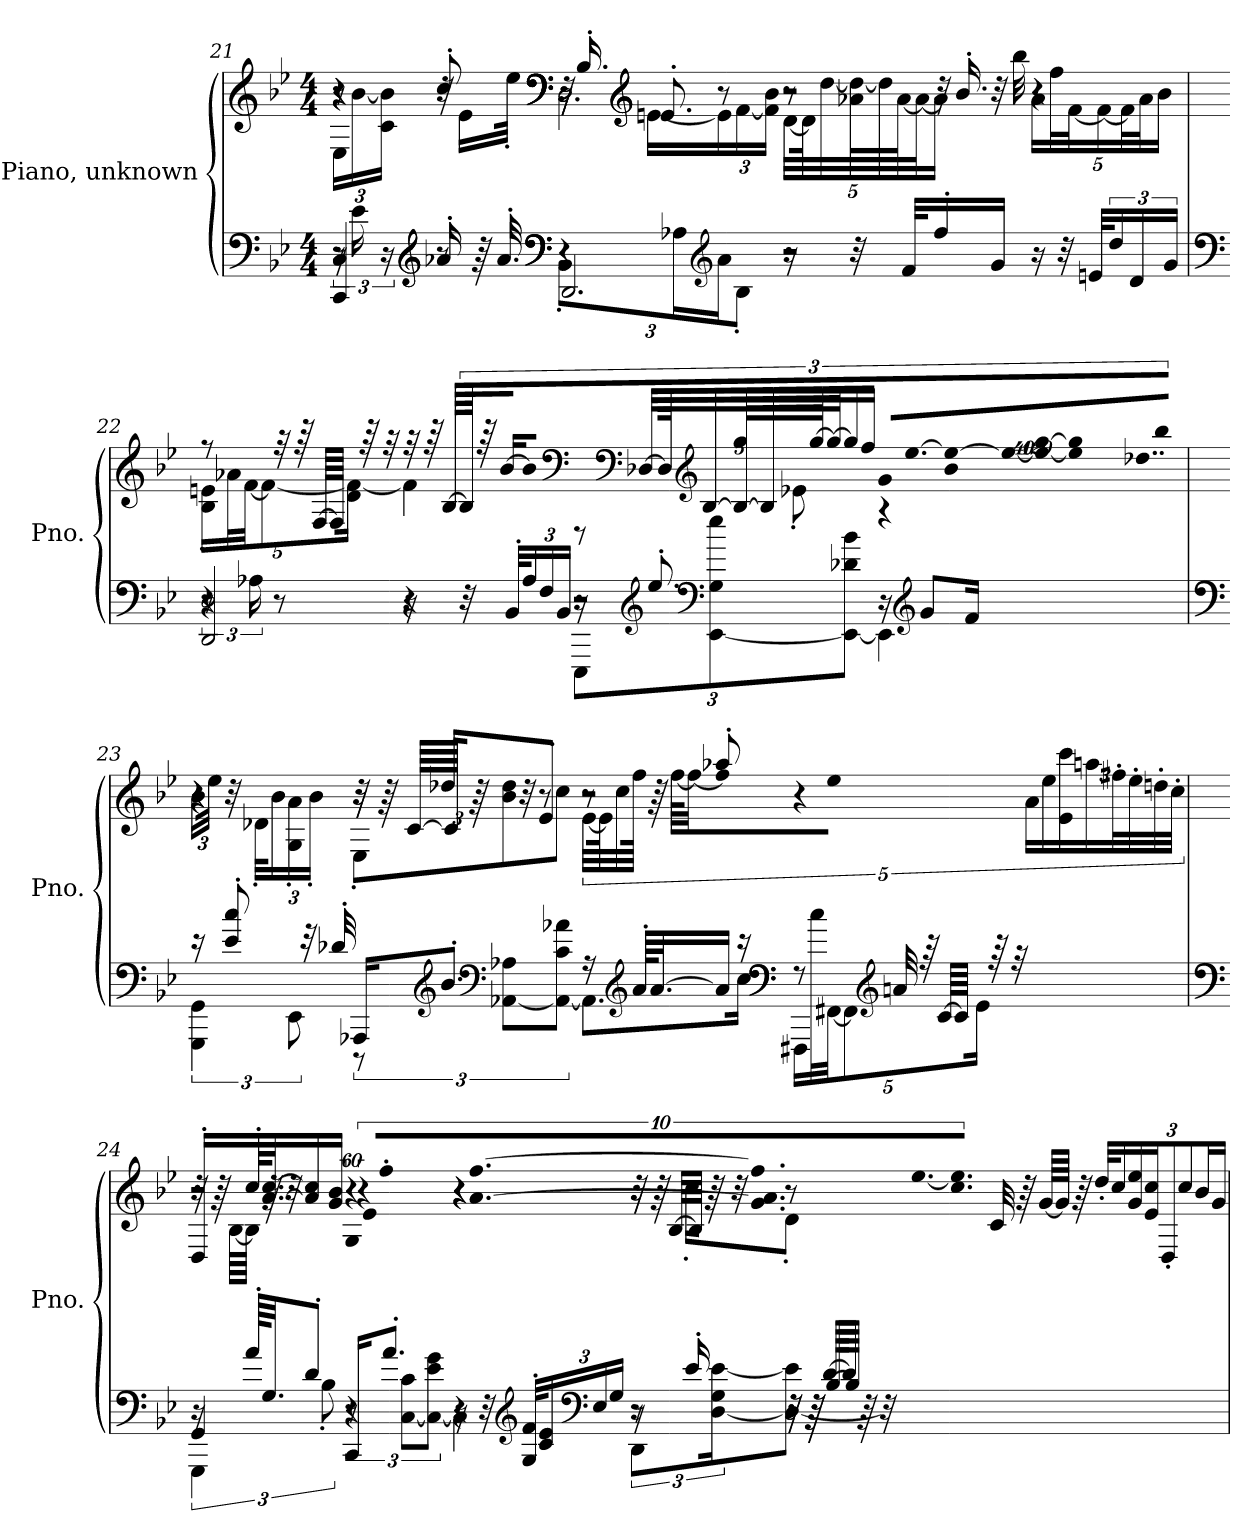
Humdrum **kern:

**kern	**kern
*part1	*part1
*staff2	*staff1
*I"Piano, unknown	*
*I'Pno.	*
!!LO:LB:g=z
*clefF4	*clefG2
*k[b-e-]	*k[b-e-]
*M4/4	*M4/4
=21	=21
*^	*^
*	*^	*	*
*	*	*	*	*Xbrackettup
*	*	*	*^	*^
8r	24r	4CC/ 4C/	8r	24E-\LL	4r	4r
.	24e-\	.	.	[24b-\	.	.
.	24r	.	.	24c\ 24b-\]JJ	.	.
*clefG2	*	*	*	*	*	*
16a-X'/	8r	.	8cc'/	32r	.	.
.	.	.	.	16e-\LL	.	.
64r	.	.	.	.	.	.
32.a-'/	.	.	.	.	.	.
.	.	.	.	32ee-'\JJk	.	.
*clefF4	*	*	*clefF4	*	*	*
*	*Xbrackettup	*	*	*	*	*
4r	12BB-'\L	2.DD/	16r	16r	32r	2.D\
.	.	.	.	.	16.B-'/	.
*	*	*	*clefG2	*	*	*
.	.	.	8.en'/	[16e\LL	.	.
.	24A-X\L	.	.	.	.	.
*clefG2	*	*	*	*	*	*
.	24a-\J	.	.	24e\]	8r	.
.	12B-'\J	.	.	[24f\	.	.
.	.	.	.	24f\] 24b-\JJ	.	.
16r	2r	.	8r	[40d\LLL	2r	.
.	.	.	.	80d\K]	.	.
.	.	.	.	[40dd\	.	.
32r	.	.	.	80a-X\ 80dd\_L	.	.
.	.	.	.	80dd\]	.	.
.	.	.	.	[80a-\J	.	.
32f/KLL	.	.	.	.	.	.
.	.	.	.	40a-\J_	.	.
16ff'/	.	.	32r	16a-\JJ]	.	.
.	.	.	16.b-'/	.	.	.
16g/JJ	.	.	.	32r	.	.
.	.	.	.	32bb-\	.	.
16r	.	.	4r	20a-\LL	.	.
.	.	.	.	40ff\L	.	.
32r	.	.	.	.	.	.
.	.	.	.	[40f\J	.	.
32en/KLL	.	.	.	.	.	.
.	.	.	.	20f\_	.	.
24dd/	.	.	.	.	.	.
.	.	.	.	40f\L]	.	.
24d/	.	.	.	.	.	.
.	.	.	.	40a-\J	.	.
.	.	.	.	20b-\JJ	.	.
24g/JJ	.	.	.	.	.	.
*	*	*	*v	*v	*v	*v
!!LO:LB:g=z
=22	=22	=22	=22
*clefF4	*	*	*
*	*brackettup	*	*
*	*	*	*^
4r	12r	2DD/ 2D/	8r	20B-\' 20en\'LL
.	.	.	.	40a-X\L
.	.	.	.	[40f\JJ
.	24A-X\	.	.	.
.	.	.	.	10f\_
.	8r	.	32r	.
.	.	.	64r	.
.	.	.	[64F/LLLL	.
.	.	.	64F/JJJJ]	.
.	.	.	.	20d\ 20f\_Jk
.	.	.	64r	.
.	.	.	32r	.
16r	4r	.	32r	4f\]
.	.	.	64r	.
.	.	.	[64B-/LLLL	.
*	*	*	*brackettup	*
32r	.	.	96B-/JJJJ]	.
.	.	.	96r	.
.	.	.	[24b-/KL	.
32BB-'/KLL	.	.	.	.
*Xbrackettup	*	*	*	*
24A-/	.	.	8b-/J]	.
24F/	.	.	.	.
24BB-/JJ	.	.	.	.
*	*	*	*clefF4	*
*	*	*	*Xbrackettup	*
16r	12EEE-\L	2r	[40D-X/LLL	8r
.	.	.	80D-/K]	.
*	*	*	*clefG2	*
.	.	.	[40B-/	.
*clefG2	*	*	*	*
8.ee-'/	.	.	80B-/_ 80gg/L	.
.	.	.	80B-/]	.
*clefF4	*	*	*	*
.	[12EE-\ 12G\ 12ee-\	.	.	.
.	.	.	[80gg/J	.
.	.	.	40gg/J_	.
.	.	.	16gg/]	8e-X'\
.	12EE-\_ 12d-X\ 12b-\J	.	.	.
.	.	.	16ff/JJ	.
!	!	!	!LO:N:vis=32	!
16r	4EE-\]	.	640%23g/LLL	4r
!	!	!	!LO:N:vis=32.	!
.	.	.	[1920%103ee-/	.
*clefG2	*	*	*	*
8g/L	.	.	.	.
!	!	!	!LO:N:vis=64	!
.	.	.	960%17b-/ 960%17ee-/_L	.
!	!	!	!LO:N:vis=64	!
.	.	.	960%17ee-/_	.
!	!	!	!LO:N:vis=64	!
.	.	.	960%17ee-/_ [960%17gg/	.
!	!	!	!LO:N:vis=64	!
.	.	.	960%17ee-/] 960%17gg/]J	.
.	.	.	1920ryy	.
!	!	!	!LO:N:vis=32.	!
.	.	.	1920%103dd-X/	.
16f/Jk	.	.	.	.
!	!	!	!LO:N:vis=32	!
.	.	.	640%23bb-'/JJJ	.
1920ryy	1920ryy	1920ryy	.	1920ryy
*v	*v	*v	*	*
*	*v	*v
!!LO:LB:g=z
=23	=23
*clefF4	*
*^	*
*	*brackettup	*
*	*	*^
*	*	*	*^
16r	6GGG\ 6GG\	4r	24b-\LL	4r
.	.	.	48ee-\JJk	.
8e-/' 8cc/'	.	.	32r	.
.	.	.	32d-X'\KLL	.
.	.	.	24b-\	.
.	12EE-\	.	24G\' 24a\'	.
32r	.	.	.	.
.	.	.	24b-'\JJ	.
32d-X'/	.	.	.	.
16AAA-X/KL	12r	16r	12E-'\L	32r
.	.	.	.	64r
.	.	.	.	[64c/LLLL
*clefG2	*	*	*	*
8.b-'/J	.	16dd-X'/KL	.	64c/JJJJ]
.	.	.	.	64r
*clefF4	*	*	*	*
.	[12AA-X\ 12A-X\L	.	12b-\ 12dd-\	.
.	.	.	.	32r
.	.	8e-'/J	.	8r
.	12AA-\_ 12c\ 12a-X\J	.	12cc\J	.
*	*	*	*brackettup	*
16r	8.AA-\L]	8r	[40e-\LLL	2r
.	.	.	80e-\K]	.
.	.	.	40cc\	.
*clefG2	*	*	*	*
64a-'/KLLL	.	.	80ff\JJJk	.
.	.	.	80r	.
[32.a-/J	.	.	.	.
.	.	.	[80ff\KLLL	.
.	.	.	40ff\J_	.
16a-/JJ]	.	8aa-X'/	16ff\]	.
16r	16cc\Jk	.	16ee-\JJ	.
*clefF4	*	*	*	*
*	*Xbrackettup	*	*Xbrackettup	*
8r	20FFF#X\LL	4r	24a\LL	.
.	.	.	24ee-\	.
.	40cc\L	.	.	.
.	[40FF#X\JJ	.	.	.
.	.	.	24e-\ 24ccc\	.
.	10FF#\]	.	.	.
*clefG2	*	*	*	*
32an/	.	.	24aan\	.
64r	.	.	.	.
.	.	.	48ff#X'\L	.
[64c/LLLL	.	.	.	.
64c/JJJJ]	.	.	48ee-'\	.
.	20e-\Jk	.	.	.
64r	.	.	.	.
.	.	.	48ddn'\	.
32r	.	.	.	.
.	.	.	48cc'\JJJ	.
*v	*v	*	*	*
!!LO:LB:g=z	!!	!!
=24	=24	=24	=24
*clefF4	*	*	*
*^	*	*	*
*	*brackettup	*	*	*
*	*^	*	*	*
16r	6GGG\	4GG/	16D'/LL	32r	2r
.	.	.	.	64r	.
.	.	.	.	[64B-\LLLL	.
64a'/KLLL	.	.	64cc'/KL	64B-\JJJJ]	.
32.G/JJ	.	.	[32.a/ [32.cc/J	64r	.
.	.	.	.	32r	.
8d'/J	.	.	16a/] 16cc/]	8r	.
.	12B-'\	.	.	.	.
.	.	.	16g/ 16b-/JJ	.	.
*	*	*	*brackettup	*	*
!	!	!	!LO:N:vis=32	!	!
16CC/KL	12r	4r	1920%53G/	4r	.
!	!	!	!LO:N:vis=64	!	!
.	.	.	640%9r	.	.
!	!	!	!LO:N:vis=64	!	!
.	.	.	640%9e-/KLLL	.	.
!	!	!	!LO:N:vis=32	!	!
.	.	.	1920%53ff'/	.	.
8.a'/J	.	.	.	.	.
.	[12C\ 12c\L	.	[36.a/ [36.ff/	.	.
.	.	.	36.g/ 36.a/] 36.ff/]	.	.
.	12C\_ 12e-\ 12g\J	.	[36.ee-/	.	.
.	.	.	36.cc/ 36.ee-/]JJJ	.	.
16r	4C\]	4r	32c/	4r	4r
.	.	.	64r	.	.
.	.	.	[64g/LLLL	.	.
32r	.	.	64g/JJJJ]	.	.
.	.	.	64r	.	.
*clefG2	*	*	*	*	*
32G/' 32f/'KLL	.	.	32dd'/KLL	.	.
*Xbrackettup	*	*	*Xbrackettup	*	*
24c/ 24e-/	.	.	24cc/	.	.
*clefF4	*	*	*	*	*
24E-/	.	.	24g/ 24ee-/	.	.
24G/JJ	.	.	24e-/ 24cc/J	.	.
16r	12DD\L	8r	12D'/	16r	32r
.	.	.	.	.	64r
.	.	.	.	.	[64B-/LLLL
16e-'/	.	.	.	16cc'\KL	64B-/JJJJ]
.	.	.	.	.	64r
.	[24D\ 24G\ [24e-\K	.	12cc/	.	.
.	.	.	.	.	32r
32r	8D\_ 8e-\]J	32r	.	8d'\J	8r
64r	.	64r	.	.	.
.	.	.	24b-/L	.	.
[64d/KKLL	.	[64B-/LLLL	.	.	.
16d/JJ]	.	64B-/JJJJ]	.	.	.
.	.	64r	.	.	.
.	.	.	24g/JJ	.	.
.	.	32r	.	.	.
*v	*v	*v	*	*	*
*	*v	*v	*v
=	=
*-	*-
